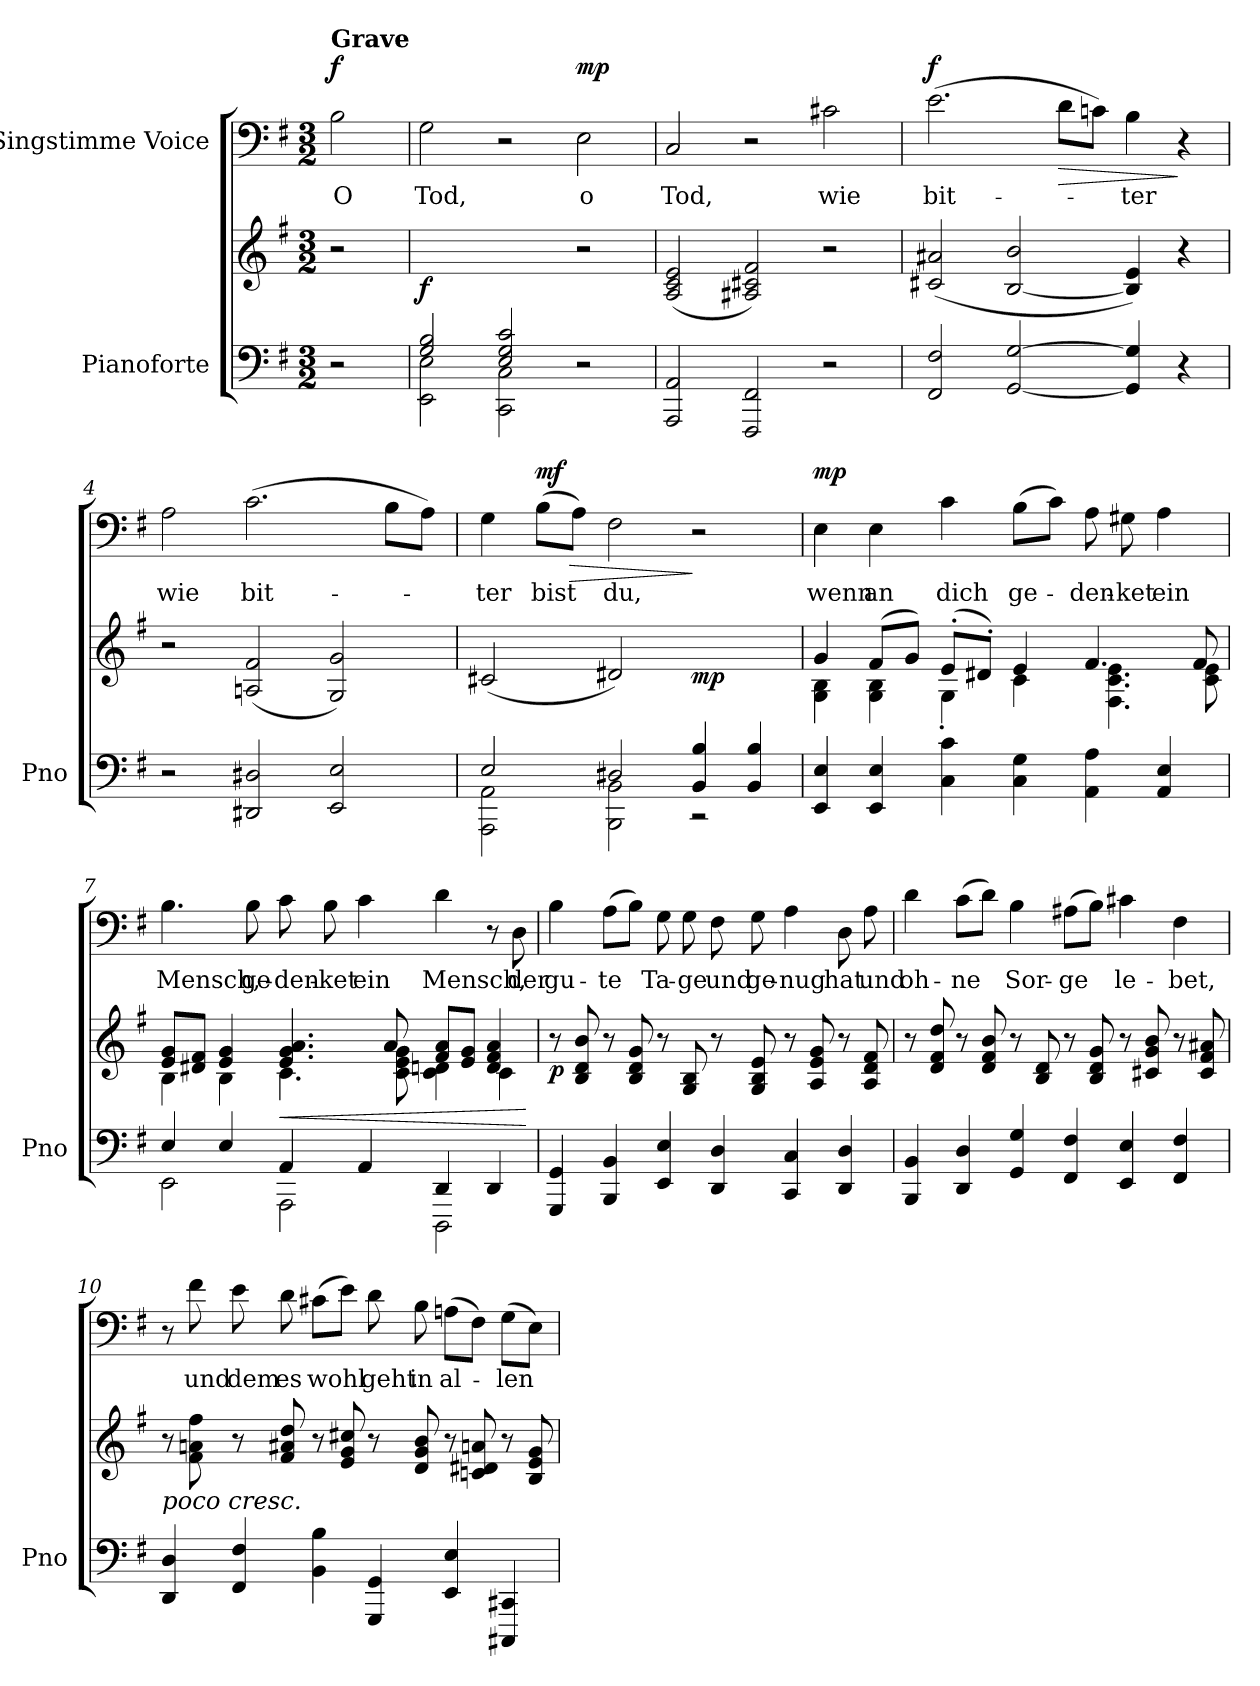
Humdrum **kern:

**kern	**kern	**dynam	**kern	**text	**dynam
*part2	*part2	*part2	*part1	*part1	*part1
*staff3	*staff2	*staff2/3	*staff1	*staff1	*staff1
*I"Pianoforte	*	*	*I"Singstimme Voice	*	*
*I'Pno	*	*	*	*	*
*clefF4	*clefG2	*	*clefF4	*	*
*k[f#]	*k[f#]	*	*k[f#]	*	*
*M3/2	*M3/2	*	*M3/2	*	*
=	=	=	=	=	=
!	!	!	!LO:TX:a:B:t=Grave	!	!
!	!	!	!	!LO:LY:b	!LO:DY:a
2r	2r	.	2B\	O	f
=1	=1	=1	=1	=1	=1
*^	*	*	*	*	*
!	!	!	!LO:DY:b	!	!LO:LY:b	!
2G/ 2B/	2EE\ 2E\	1ryy	f	2G\	Tod,	.
2E/ 2G/ 2c/	2CC\ 2C\	.	.	2r	.	.
!	!	!	!	!	!LO:LY:b	!LO:DY:a
2ryy	2r	2r	.	2E\	o	mp
=2	=2	=2	=2	=2	=2	=2
!	!	!	!	!	!LO:LY:b	!
*v	*v	*	*	*	*	*
2AAA/ 2AA/	(>2A/ 2c/ 2e/	.	2C/	Tod,	.
2FFF#/ 2FF#/	2A#X/ 2c#X/ 2f#/)	.	2r	.	.
!	!	!	!	!LO:LY:b	!
2r	2r	.	2c#X\	wie	.
=3	=3	=3	=3	=3	=3
!	!	!	!	!LO:LY:b	!LO:DY:a
2FF#/ 2F#/	(>2c#X/ 2a#X/	.	(>2.e\	bit-	f
[2GG/ [2G/	[2B/ 2b/	.	.	.	.
!	!	!	!	!	!LO:HP:b
.	.	.	8d\L	.	>
.	.	.	8cn\J)	.	.
!	!	!	!	!LO:LY:b	!
4GG/] 4G/]	4B/] 4e/)	.	4B\	-ter	.
4r	4r	.	4r	.	]
=4	=4	=4	=4	=4	=4
!	!	!	!	!LO:LY:b	!
2r	2r	.	2A\	wie	.
!	!	!	!	!LO:LY:b	!
2DD#X/ 2D#X/	(>2An/ 2f#/	.	(>2.c\	bit-	.
2EE/ 2E/	2G/ 2g/)	.	.	.	.
.	.	.	8B\L	.	.
.	.	.	8A\J)	.	.
!!LO:LB:g=z
=5	=5	=5	=5	=5	=5
*^	*	*	*	*	*
*	*^	*	*	*	*	*
!	!	!	!	!	!	!LO:LY:b	!
1ryy	2E/	2AAA\ 2AA\	(>2c#X/	.	4G\	-ter	.
!	!	!	!	!	!	!LO:LY:b	!LO:HP:b
!	!	!	!	!	!	!	!LO:DY:n=1:a
.	.	.	.	.	(>8B\L	bist	> mf
.	.	.	.	.	8A\J)	.	.
!	!	!	!	!	!	!LO:LY:b	!
.	2D#X/	2BBB\ 2BB\	2d#X/)	.	2F#\	du,	.
!	!	!	!	!LO:DY:b	!	!	!
4BB/ 4B/	2ryy	2rCC	2ryy	mp	2r	.	]
4BB/ 4B/	.	.	.	.	.	.	.
*v	*v	*v	*	*	*	*	*
=6	=6	=6	=6	=6	=6
*	*^	*	*	*	*
!	!	!	!	!	!LO:LY:b	!LO:DY:a
4EE/ 4E/	4g/	4G\ 4B\	.	4E\	wenn	mp
!	!	!	!	!	!LO:LY:b	!
4EE/ 4E/	(>8f#/L	4G\ 4B\	.	4E\	an	.
.	8g/J)	.	.	.	.	.
!	!	!	!	!	!LO:LY:b	!
4C\ 4c\	(>8e'/L	4G'\	.	4c\	dich	.
.	8d#X'/J)	.	.	.	.	.
!	!	!	!	!	!LO:LY:b	!
4C\ 4G\	4e/	4c\	.	(>8B\L	ge-	.
.	.	.	.	8c\J)	.	.
!	!	!	!	!	!LO:LY:b	!
4AA\ 4A\	4.f#/	4.F#\ 4.c\ 4.e\	.	8A\	-den-	.
!	!	!	!	!	!LO:LY:b	!
.	.	.	.	8G#X\	-ket	.
!	!	!	!	!	!LO:LY:b	!
4AA/ 4E/	.	.	.	4A\	ein	.
.	8f#/	8c\ 8e\	.	.	.	.
=7	=7	=7	=7	=7	=7	=7
*^	*	*	*	*	*	*
!	!	!	!	!	!	!LO:LY:b	!
4E/	2EE\	8e/ 8g/L	4B\	.	4.B\	Mensch,	.
.	.	8d#X/ 8f#/J	.	.	.	.	.
4E/	.	4e/ 4g/	4B\	.	.	.	.
!	!	!	!	!	!	!LO:LY:b	!
.	.	.	.	.	8B\	ge-	.
!	!	!	!	!LO:HP:b	!	!LO:LY:b	!
4AA/	2AAA\	4.e/ 4.g/ 4.a/	4.c\	<	8c\	-den-	.
!	!	!	!	!	!	!LO:LY:b	!
.	.	.	.	.	8B\	-ket	.
!	!	!	!	!	!	!LO:LY:b	!
4AA/	.	.	.	.	4c\	ein	.
.	.	8a/	8c\ 8e\ 8g\	.	.	.	.
!	!	!	!	!	!	!LO:LY:b	!
4DD/	2DDD\	8f#/ 8a/L	4c\ 4dn\	.	4d\	Mensch,	.
.	.	8e/ 8g/J	.	.	.	.	.
4DD/	.	4d/ 4f#/ 4a/	4c\	.	8r	.	.
!	!	!	!	!	!	!LO:LY:b	!
.	.	.	.	.	8D\	der	.
*v	*v	*	*	*	*	*	*
*	*v	*v	*	*	*	*
.	.	[	.	.	.
!!LO:LB:g=z
=8	=8	=8	=8	=8	=8
!	!	!LO:DY:b	!	!LO:LY:b	!
4GGG/ 4GG/	8r	p	4B\	gu-	.
.	8B/ 8d/ 8b/	.	.	.	.
!	!	!	!	!LO:LY:b	!
4BBB/ 4BB/	8r	.	(>8A\L	-te	.
.	8B/ 8d/ 8g/	.	8B\J)	.	.
!	!	!	!	!LO:LY:b	!
4EE/ 4E/	8r	.	8G\	Ta-	.
!	!	!	!	!LO:LY:b	!
.	8G/ 8B/	.	8G\	-ge	.
!	!	!	!	!LO:LY:b	!
4DD/ 4D/	8r	.	8F#\	und	.
!	!	!	!	!LO:LY:b	!
.	8G/ 8B/ 8e/	.	8G\	ge-	.
!	!	!	!	!LO:LY:b	!
4CC/ 4C/	8r	.	4A\	-nug	.
.	8A/ 8e/ 8g/	.	.	.	.
!	!	!	!	!LO:LY:b	!
4DD/ 4D/	8r	.	8D\	hat	.
!	!	!	!	!LO:LY:b	!
.	8A/ 8d/ 8f#/	.	8A\	und	.
=9	=9	=9	=9	=9	=9
!	!	!	!	!LO:LY:b	!
4BBB/ 4BB/	8r	.	4d\	oh-	.
.	8d/ 8f#/ 8dd/	.	.	.	.
!	!	!	!	!LO:LY:b	!
4DD/ 4D/	8r	.	(>8c\L	-ne	.
.	8d/ 8f#/ 8b/	.	8d\J)	.	.
!	!	!	!	!LO:LY:b	!
4GG/ 4G/	8r	.	4B\	Sor-	.
.	8B/ 8d/	.	.	.	.
!	!	!	!	!LO:LY:b	!
4FF#/ 4F#/	8r	.	(>8A#X\L	-ge	.
.	8B/ 8d/ 8g/	.	8B\J)	.	.
!	!	!	!	!LO:LY:b	!
4EE/ 4E/	8r	.	4c#X\	le-	.
.	8c#X/ 8g/ 8b/	.	.	.	.
!	!	!	!	!LO:LY:b	!
4FF#/ 4F#/	8r	.	4F#\	-bet,	.
.	8c#/ 8f#/ 8a#X/	.	.	.	.
!!LO:LB:g=z
=10	=10	=10	=10	=10	=10
!	!LO:TX:b:i:t=poco cresc.	!	!	!	!
4DD/ 4D/	8r	.	8r	.	.
!	!	!	!	!LO:LY:b	!
.	8f#\ 8an\ 8ff#\	.	8f#\	und	.
!	!	!	!	!LO:LY:b	!
4FF#/ 4F#/	8r	.	8e\	dem	.
!	!	!	!	!LO:LY:b	!
.	8f#/ 8a#X/ 8dd/	.	8d\	es	.
!	!	!	!	!LO:LY:b	!
4BB\ 4B\	8r	.	(>8c#X\L	wohl	.
.	8e/ 8g/ 8cc#X/	.	8e\J)	.	.
!	!	!	!	!LO:LY:b	!
4GGG/ 4GG/	8r	.	8d\	geht	.
!	!	!	!	!LO:LY:b	!
.	8d/ 8g/ 8b/	.	8B\	in	.
!	!	!	!	!LO:LY:b	!
4EE/ 4E/	8r	.	(>8An\L	al-	.
.	8cn/ 8d#X/ 8an/	.	8F#\J)	.	.
!	!	!	!	!LO:LY:b	!
4CCC#X/ 4CC#X/	8r	.	(>8G\L	-len	.
.	8B/ 8e/ 8g/	.	8E\J)	.	.
=	=	=	=	=	=
*-	*-	*-	*-	*-	*-
